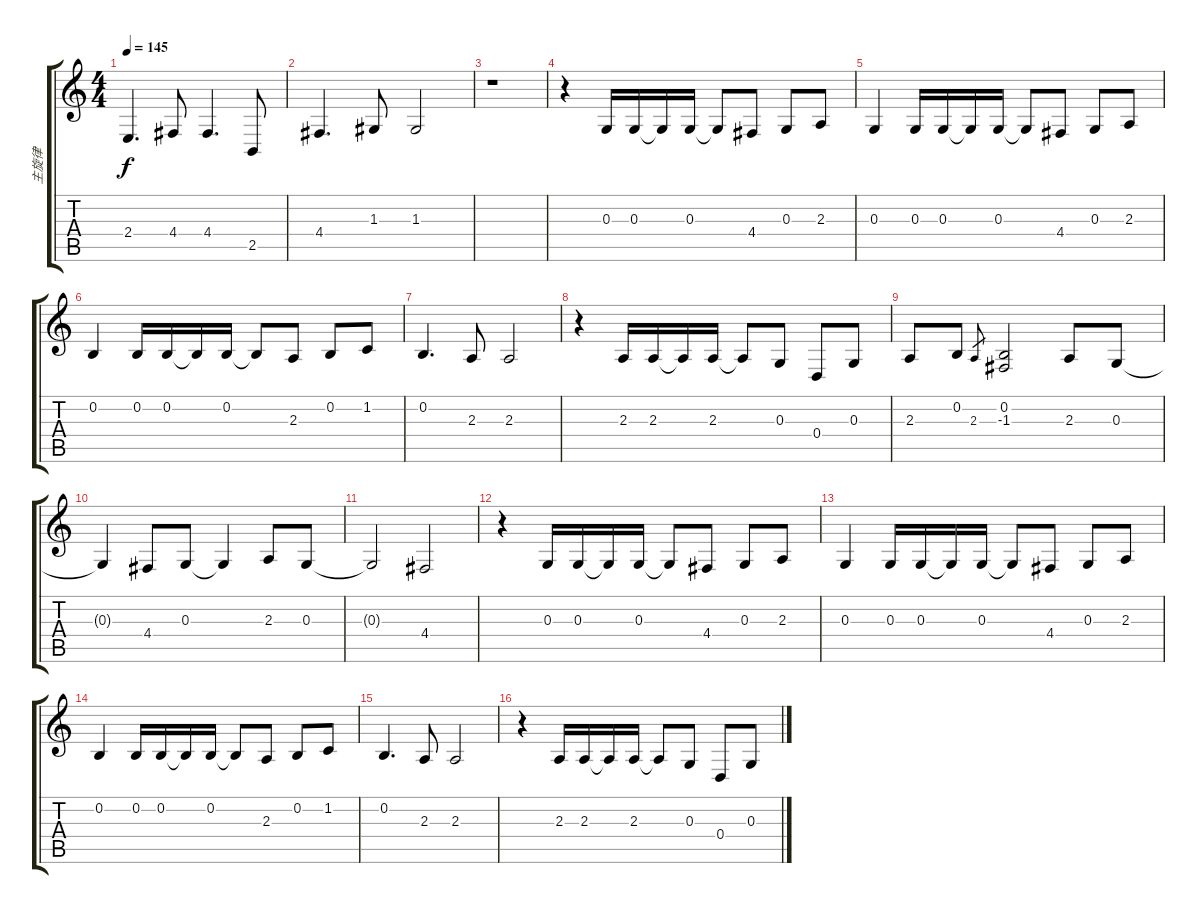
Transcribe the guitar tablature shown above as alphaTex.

\track ("主旋律" "主旋律") {instrument violin}
\staff {score tabs}
\tuning (E4 B3 G3 D3 A2 E2) {hide}
\ts (4 4)
\tempo 145
\clef g2
\ks c
2.4.4{d dy f} 4.4.8 4.4.4{d} 2.5.8 |
4.4.4{d} 1.3.8 1.3.2 |
r.1 |
r.4 0.3.16 0.3.16 0.3{t}.16 0.3.16 0.3{t}.8 4.4.8 0.3.8 2.3.8 |
0.3.4 0.3.16 0.3.16 0.3{t}.16 0.3.16 0.3{t}.8 4.4.8 0.3.8 2.3.8 |
0.2.4 0.2.16 0.2.16 0.2{t}.16 0.2.16 0.2{t}.8 2.3.8 0.2.8 1.2.8 |
0.2.4{d} 2.3.8 2.3.2 |
r.4 2.3.16 2.3.16 2.3{t}.16 2.3.16 2.3{t}.8 0.3.8 0.4.8 0.3.8 |
2.3.8 0.2.8 2.3.8{gr} (0.2 -1.3).2 2.3.8 0.3.8 |
0.3{t}.4 4.4.8 0.3.8 0.3{t}.4 2.3.8 0.3.8 |
0.3{t}.2 4.4.2 |
r.4 0.3.16 0.3.16 0.3{t}.16 0.3.16 0.3{t}.8 4.4.8 0.3.8 2.3.8 |
0.3.4 0.3.16 0.3.16 0.3{t}.16 0.3.16 0.3{t}.8 4.4.8 0.3.8 2.3.8 |
0.2.4 0.2.16 0.2.16 0.2{t}.16 0.2.16 0.2{t}.8 2.3.8 0.2.8 1.2.8 |
0.2.4{d} 2.3.8 2.3.2 |
r.4 2.3.16 2.3.16 2.3{t}.16 2.3.16 2.3{t}.8 0.3.8 0.4.8 0.3.8
